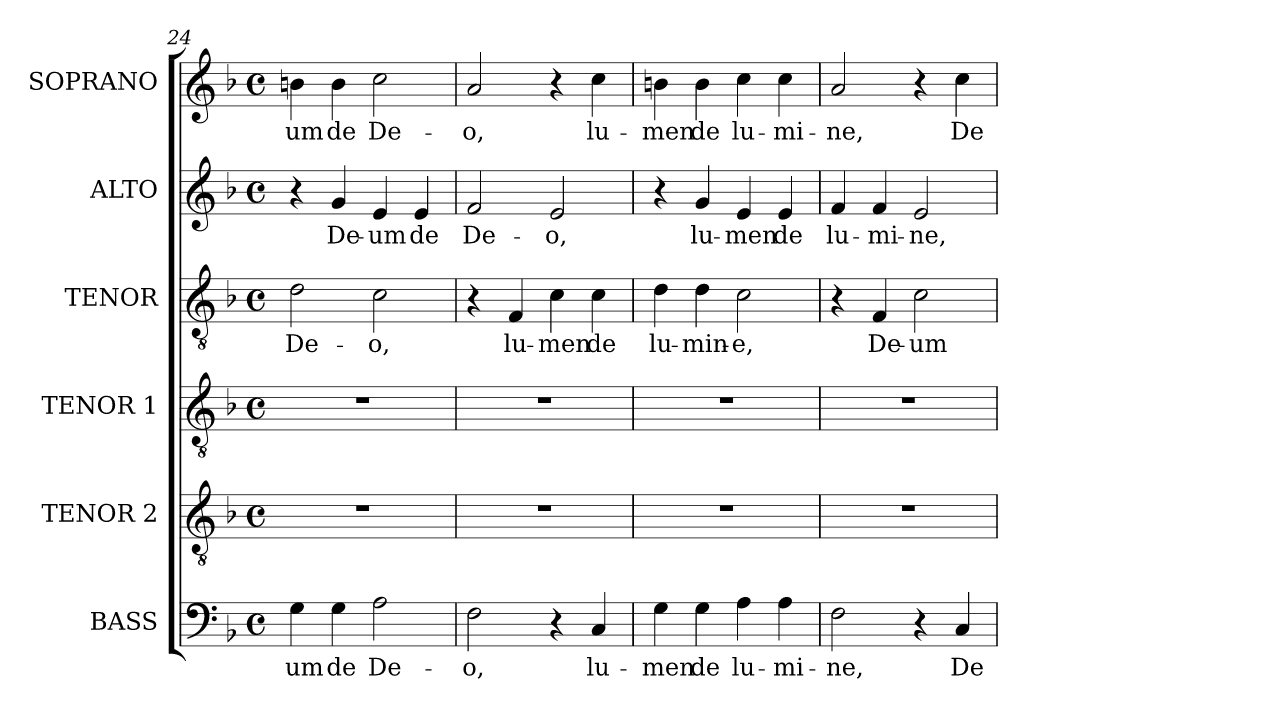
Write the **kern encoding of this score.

**kern	**text	**kern	**kern	**kern	**text	**kern	**text	**kern	**text
*part6	*part6	*part5	*part4	*part3	*part3	*part2	*part2	*part1	*part1
*staff6	*staff6	*staff5	*staff4	*staff3	*staff3	*staff2	*staff2	*staff1	*staff1
*I"BASS	*	*I"TENOR 2	*I"TENOR 1	*I"TENOR	*	*I"ALTO	*	*I"SOPRANO	*
*I'B.	*	*I'T2.	*I'T1.	*I'T.	*	*I'A.	*	*I'S.	*
*clefF4	*	*clefGv2	*clefGv2	*clefGv2	*	*clefG2	*	*clefG2	*
*	*	*ITrd7c12	*ITrd7c12	*ITrd7c12	*	*	*	*	*
*k[b-]	*	*k[b-]	*k[b-]	*k[b-]	*	*k[b-]	*	*k[b-]	*
*F:	*	*F:	*F:	*F:	*	*F:	*	*F:	*
*M4/4	*	*M4/4	*M4/4	*M4/4	*	*M4/4	*	*M4/4	*
*met(c)	*	*met(c)	*met(c)	*met(c)	*	*met(c)	*	*met(c)	*
=24	=24	=24	=24	=24	=24	=24	=24	=24	=24
!	!LO:LY:b:color=#000000	!	!	!	!	!	!	!	!
!	!	!	!	!	!LO:LY:b:color=#000000	!	!	!	!
!	!	!	!	!	!	!	!	!	!LO:LY:b:color=#000000
4Gi\	-um	1r	1r	2Di\	De-	4r	.	4bni\	-um
!	!LO:LY:b:color=#000000	!	!	!	!	!	!	!	!
!	!	!	!	!	!	!	!LO:LY:b:color=#000000	!	!
!	!	!	!	!	!	!	!	!	!LO:LY:b:color=#000000
4Gi\	de	.	.	.	.	4gi/	De-	4bi\	de
!	!LO:LY:b:color=#000000	!	!	!	!	!	!	!	!
!	!	!	!	!	!LO:LY:b:color=#000000	!	!	!	!
!	!	!	!	!	!	!	!LO:LY:b:color=#000000	!	!
!	!	!	!	!	!	!	!	!	!LO:LY:b:color=#000000
2Ai\	De-	.	.	2Ci\	-o,	4ei/	-um	2cci\	De-
!	!	!	!	!	!	!	!LO:LY:b:color=#000000	!	!
.	.	.	.	.	.	4ei/	de	.	.
=25	=25	=25	=25	=25	=25	=25	=25	=25	=25
!	!LO:LY:b:color=#000000	!	!	!	!	!	!	!	!
!	!	!	!	!	!	!	!LO:LY:b:color=#000000	!	!
!	!	!	!	!	!	!	!	!	!LO:LY:b:color=#000000
2Fi\	-o,	1r	1r	4r	.	2fi/	De-	2ai/	-o,
!	!	!	!	!	!LO:LY:b:color=#000000	!	!	!	!
.	.	.	.	4FFi/	lu-	.	.	.	.
!	!	!	!	!	!LO:LY:b:color=#000000	!	!	!	!
!	!	!	!	!	!	!	!LO:LY:b:color=#000000	!	!
4r	.	.	.	4Ci\	-men	2ei/	-o,	4r	.
!	!LO:LY:b:color=#000000	!	!	!	!	!	!	!	!
!	!	!	!	!	!LO:LY:b:color=#000000	!	!	!	!
!	!	!	!	!	!	!	!	!	!LO:LY:b:color=#000000
4Ci/	lu-	.	.	4Ci\	de	.	.	4cci\	lu-
=26	=26	=26	=26	=26	=26	=26	=26	=26	=26
!	!LO:LY:b:color=#000000	!	!	!	!	!	!	!	!
!	!	!	!	!	!LO:LY:b:color=#000000	!	!	!	!
!	!	!	!	!	!	!	!	!	!LO:LY:b:color=#000000
4Gi\	-men	1r	1r	4Di\	lu-	4r	.	4bni\	-men
!	!LO:LY:b:color=#000000	!	!	!	!	!	!	!	!
!	!	!	!	!	!LO:LY:b:color=#000000	!	!	!	!
!	!	!	!	!	!	!	!LO:LY:b:color=#000000	!	!
!	!	!	!	!	!	!	!	!	!LO:LY:b:color=#000000
4Gi\	de	.	.	4Di\	-min-	4gi/	lu-	4bi\	de
!	!LO:LY:b:color=#000000	!	!	!	!	!	!	!	!
!	!	!	!	!	!LO:LY:b:color=#000000	!	!	!	!
!	!	!	!	!	!	!	!LO:LY:b:color=#000000	!	!
!	!	!	!	!	!	!	!	!	!LO:LY:b:color=#000000
4Ai\	lu-	.	.	2Ci\	-e,	4ei/	-men	4cci\	lu-
!	!LO:LY:b:color=#000000	!	!	!	!	!	!	!	!
!	!	!	!	!	!	!	!LO:LY:b:color=#000000	!	!
!	!	!	!	!	!	!	!	!	!LO:LY:b:color=#000000
4Ai\	-mi-	.	.	.	.	4ei/	de	4cci\	-mi-
=27	=27	=27	=27	=27	=27	=27	=27	=27	=27
!	!LO:LY:b:color=#000000	!	!	!	!	!	!	!	!
!	!	!	!	!	!	!	!LO:LY:b:color=#000000	!	!
!	!	!	!	!	!	!	!	!	!LO:LY:b:color=#000000
2Fi\	-ne,	1r	1r	4r	.	4fi/	lu-	2ai/	-ne,
!	!	!	!	!	!LO:LY:b:color=#000000	!	!	!	!
!	!	!	!	!	!	!	!LO:LY:b:color=#000000	!	!
.	.	.	.	4FFi/	De-	4fi/	-mi-	.	.
!	!	!	!	!	!LO:LY:b:color=#000000	!	!	!	!
!	!	!	!	!	!	!	!LO:LY:b:color=#000000	!	!
4r	.	.	.	2Ci\	-um	2ei/	-ne,	4r	.
!	!LO:LY:b:color=#000000	!	!	!	!	!	!	!	!
!	!	!	!	!	!	!	!	!	!LO:LY:b:color=#000000
4Ci/	De-	.	.	.	.	.	.	4cci\	De-
=	=	=	=	=	=	=	=	=	=
*-	*-	*-	*-	*-	*-	*-	*-	*-	*-
